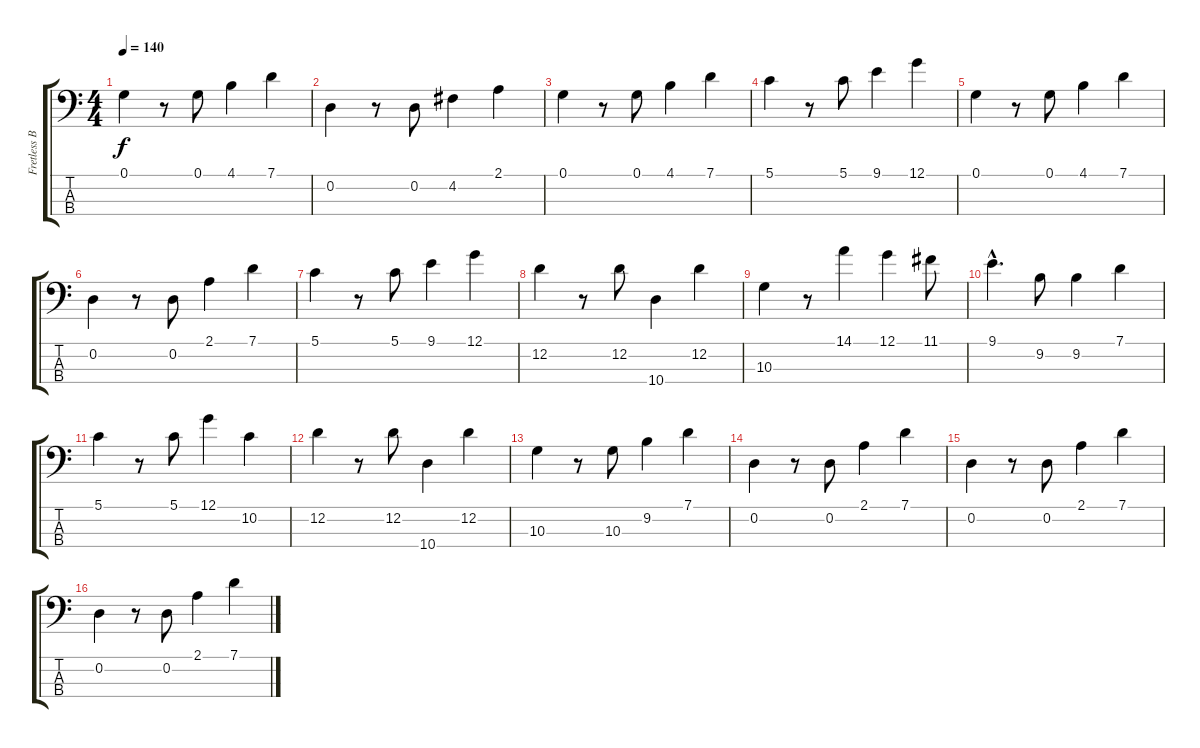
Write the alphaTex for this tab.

\track ("Fretless Bass" "Fretless B") {instrument fretlessbass}
\staff {score tabs}
\tuning (G2 D2 A1 E1) {hide}
\ts (4 4)
\tempo 140
\clef f4
\ks c
0.1.4{dy f} r.8 0.1.8 4.1.4 7.1.4 |
0.2.4 r.8 0.2.8 4.2.4 2.1.4 |
0.1.4 r.8 0.1.8 4.1.4 7.1.4 |
5.1.4 r.8 5.1.8 9.1.4 12.1.4 |
0.1.4 r.8 0.1.8 4.1.4 7.1.4 |
0.2.4 r.8 0.2.8 2.1.4 7.1.4 |
5.1.4 r.8 5.1.8 9.1.4 12.1.4 |
12.2.4 r.8 12.2.8 10.4.4 12.2.4 |
10.3.4 r.8 14.1.4 12.1.4 11.1.8 |
9.1{hac}.4{d} 9.2.8 9.2.4 7.1.4 |
5.1.4 r.8 5.1.8 12.1.4 10.2.4 |
12.2.4 r.8 12.2.8 10.4.4 12.2.4 |
10.3.4 r.8 10.3.8 9.2.4 7.1.4 |
0.2.4 r.8 0.2.8 2.1.4 7.1.4 |
0.2.4 r.8 0.2.8 2.1.4 7.1.4 |
0.2.4 r.8 0.2.8 2.1.4 7.1.4
